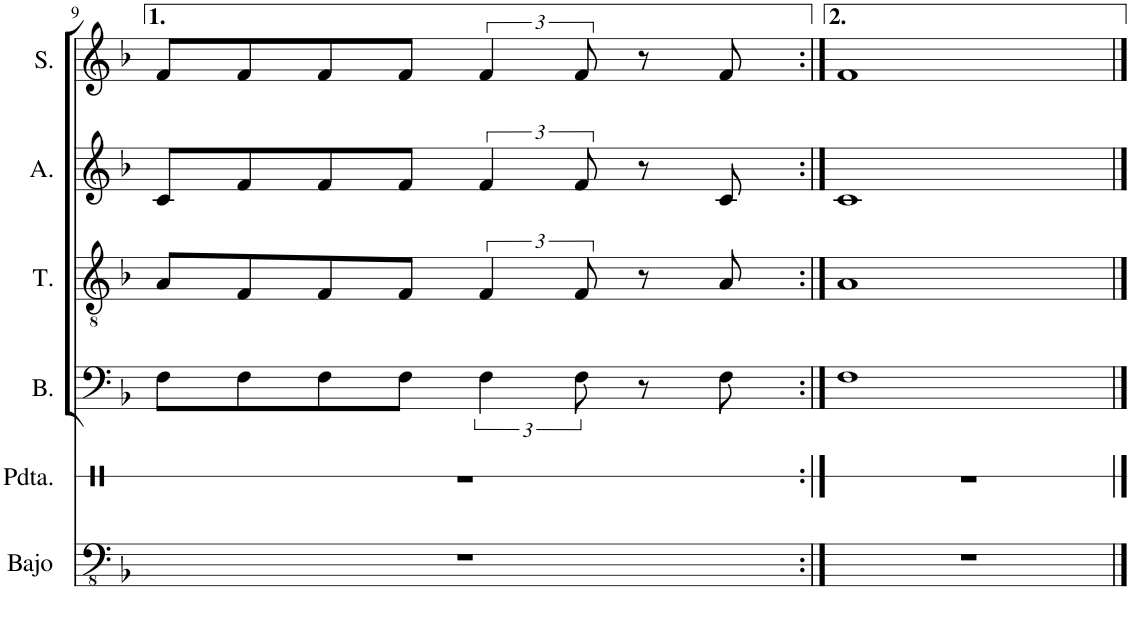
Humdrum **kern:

**kern	**kern	**kern	**kern	**kern	**kern
*part6	*part5	*part4	*part3	*part2	*part1
*staff6	*staff5	*staff4	*staff3	*staff2	*staff1
*I"Bajo acústico	*I"Pandereta	*I"Bass	*I"Tenor	*I"Alto	*I"Soprano
*I'Bajo	*I'Pdta.	*I'B.	*I'T.	*I'A.	*I'S.
!!LO:PB:g=z
*clefFv4	*clefX	*clefF4	*clefGv2	*clefG2	*clefG2
*k[b-]	*k[]	*k[b-]	*k[b-]	*k[b-]	*k[b-]
*M4/4	*M4/4	*M4/4	*M4/4	*M4/4	*M4/4
*met(c)	*met(c)	*met(c)	*met(c)	*met(c)	*met(c)
=9	=9	=9	=9	=9	=9
1r	1r	8F\L	8A/L	8c/L	8f/L
.	.	8F\	8F/	8f/	8f/
.	.	8F\	8F/	8f/	8f/
.	.	8F\J	8F/J	8f/J	8f/J
.	.	6F\	6F/	6f/	6f/
.	.	12F\	12F/	12f/	12f/
.	.	8r	8r	8r	8r
.	.	8F\	8A/	8c/	8f/
=10:|!	=10:|!	=10:|!	=10:|!	=10:|!	=10:|!
1r	1r	1F	1A	1c	1f
==	==	==	==	==	==
*-	*-	*-	*-	*-	*-
